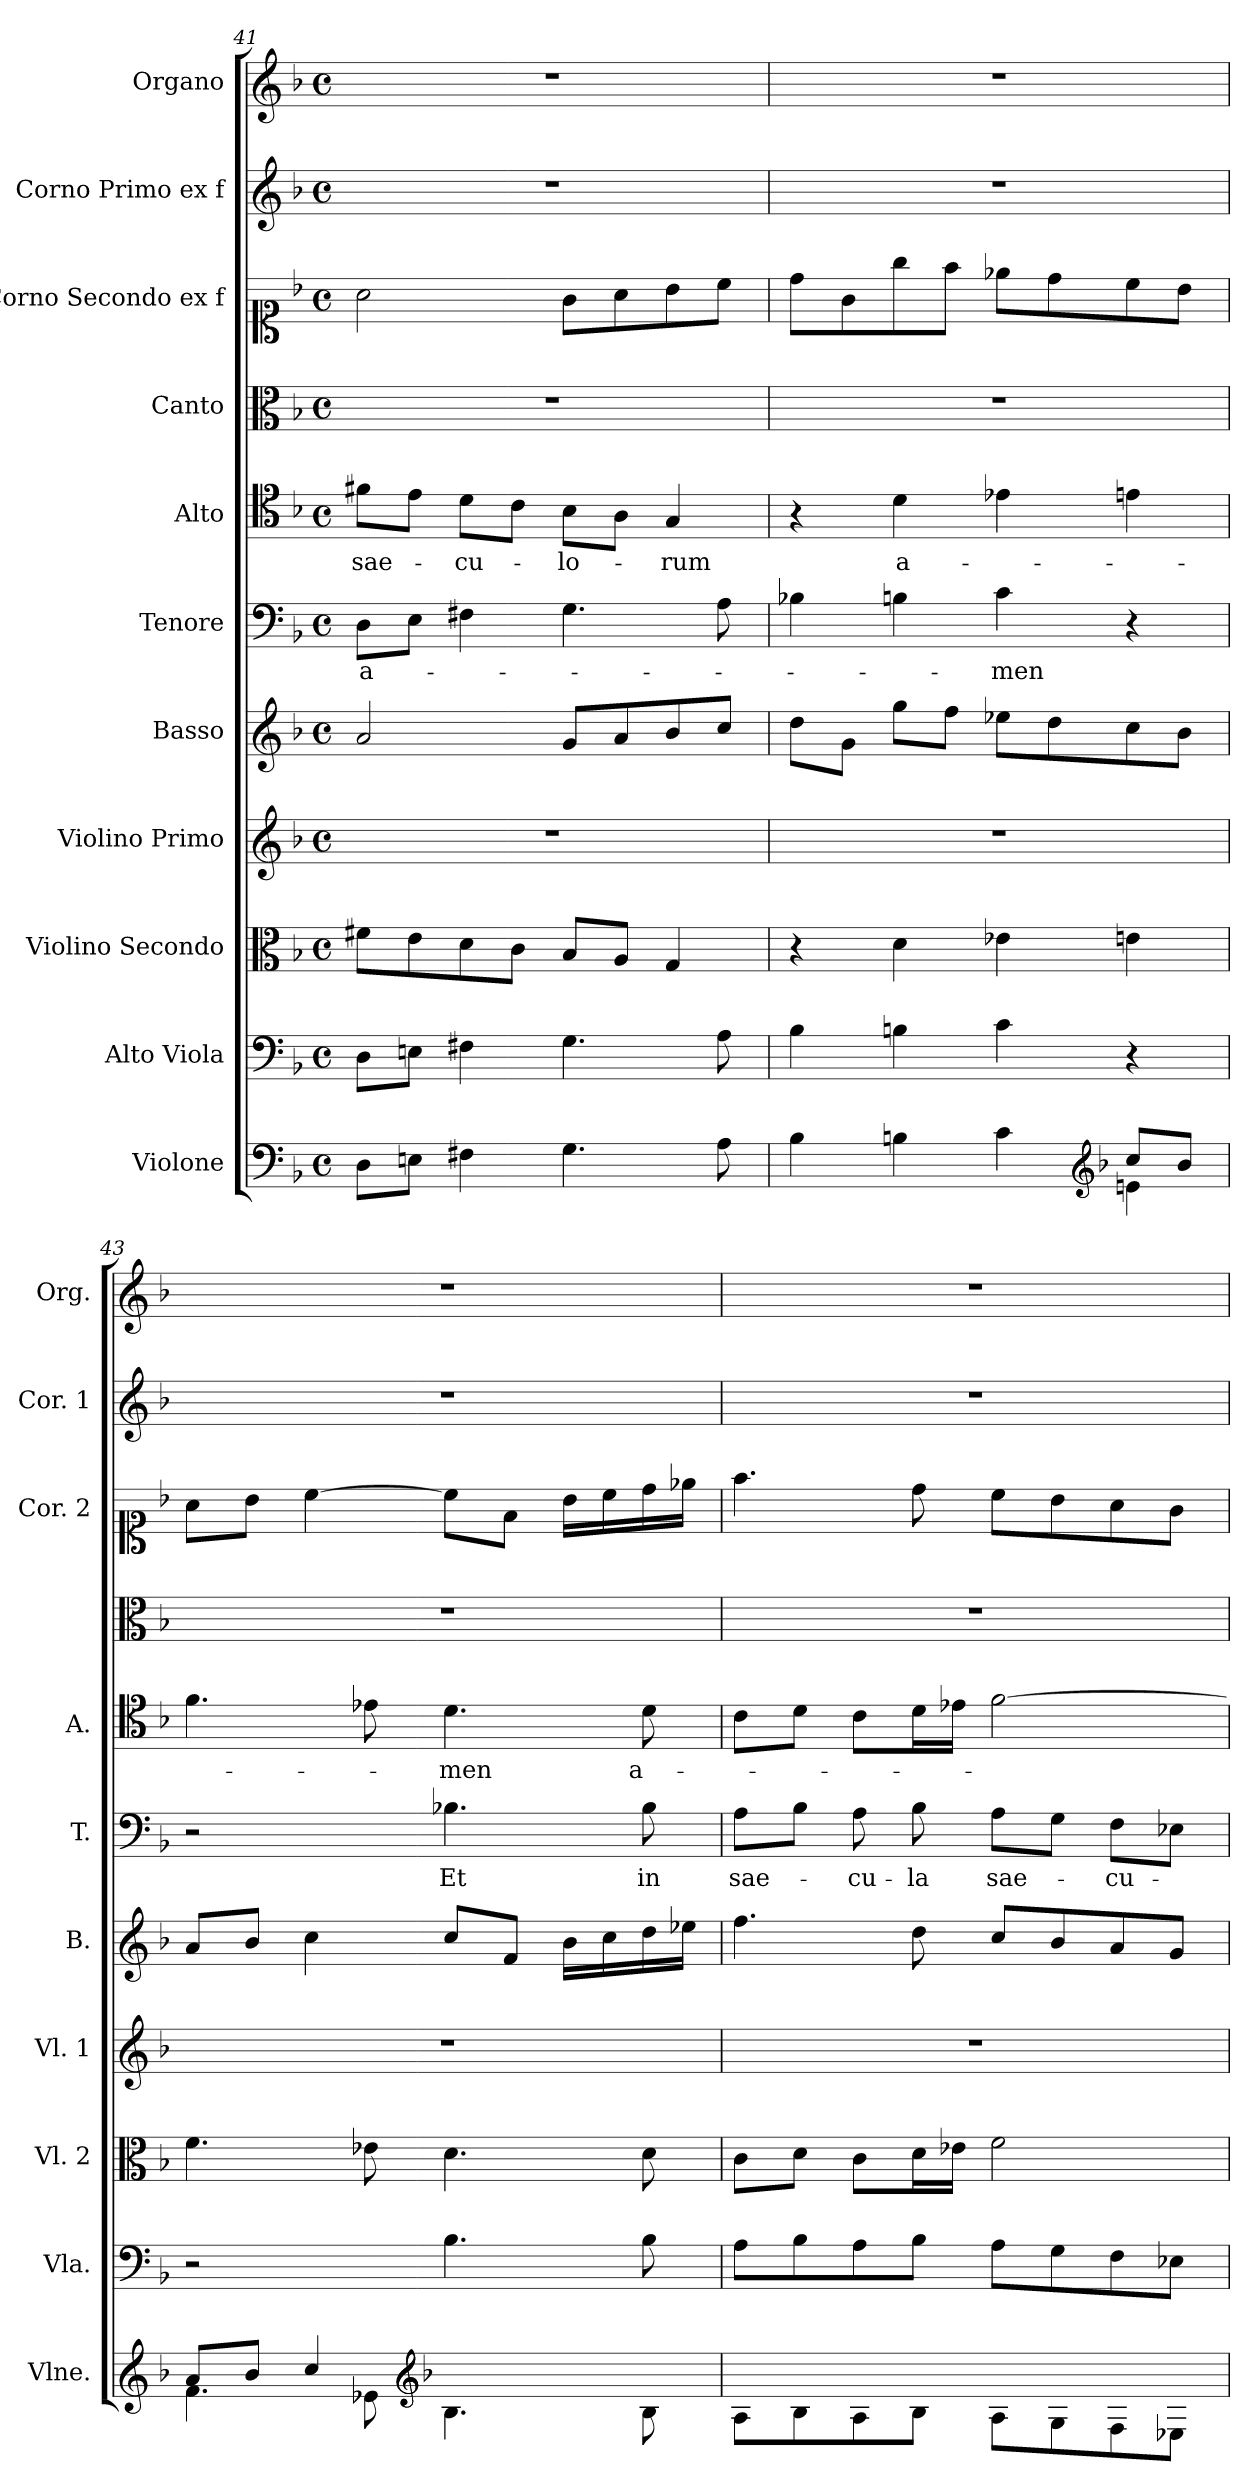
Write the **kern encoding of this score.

**kern	**kern	**kern	**kern	**kern	**kern	**text	**kern	**text	**kern	**kern	**kern	**kern
*part11	*part10	*part9	*part8	*part7	*part6	*part6	*part5	*part5	*part4	*part3	*part2	*part1
*staff11	*staff10	*staff9	*staff8	*staff7	*staff6	*staff6	*staff5	*staff5	*staff4	*staff3	*staff2	*staff1
*I"Violone	*I"Alto Viola	*I"Violino Secondo	*I"Violino Primo	*I"Basso	*I"Tenore	*	*I"Alto	*	*I"Canto	*I"Corno Secondo ex f	*I"Corno Primo ex f	*I"Organo
*I'Vlne.	*I'Vla.	*I'Vl. 2	*I'Vl. 1	*I'B.	*I'T.	*	*I'A.	*	*	*I'Cor. 2	*I'Cor. 1	*I'Org.
!!LO:PB:g=z
*clefF4	*clefF4	*clefC3	*clefG2	*clefG2	*clefF4	*	*clefC4	*	*clefC3	*clefC1	*clefG2	*clefG2
*	*ITrd7c12	*	*	*	*	*	*	*	*	*	*ITrd0c7	*ITrd0c7
*k[b-]	*k[b-]	*k[b-]	*k[b-]	*k[b-]	*k[b-]	*	*k[b-]	*	*k[b-]	*k[b-]	*k[b-]	*k[b-]
*M4/4	*M4/4	*M4/4	*M4/4	*M4/4	*M4/4	*	*M4/4	*	*M4/4	*M4/4	*M4/4	*M4/4
*met(c)	*met(c)	*met(c)	*met(c)	*met(c)	*met(c)	*	*met(c)	*	*met(c)	*met(c)	*met(c)	*met(c)
=41	=41	=41	=41	=41	=41	=41	=41	=41	=41	=41	=41	=41
8D\L	8DD\L	8f#X\L	1r	2a/	8D\L	a-	8f#X\L	sae-	1r	2a\	1r	1r
8En\J	8EEn\J	8e\	.	.	8E\J	.	8e\J	.	.	.	.	.
4F#X\	4FF#X\	8d\	.	.	4F#X\	.	8d\L	-cu-	.	.	.	.
.	.	8c\J	.	.	.	.	8c\J	.	.	.	.	.
4.G\	4.GG\	8B-/L	.	8g/L	4.G\	.	8B-\L	-lo-	.	8g\L	.	.
.	.	8A/J	.	8a/	.	.	8A\J	.	.	8a\	.	.
.	.	4G/	.	8b-/	.	.	4G/	-rum	.	8b-\	.	.
8A\	8AA\	.	.	8cc/J	8A\	.	.	.	.	8cc\J	.	.
=42	=42	=42	=42	=42	=42	=42	=42	=42	=42	=42	=42	=42
*^	*	*	*	*	*	*	*	*	*	*	*	*
4B-\	2ryy	4BB-\	4r	1r	8dd\L	4B-X\	.	4r	.	1r	8dd\L	1r	1r
.	.	.	.	.	8g\J	.	.	.	.	.	8g\	.	.
4Bn\	.	4BBn\	4d\	.	8gg\L	4Bn\	.	4d\	a-	.	8gg\	.	.
.	.	.	.	.	8ff\J	.	.	.	.	.	8ff\J	.	.
4c\	4ryy	4C\	4e-X\	.	8ee-X\L	4c\	-men	4e-X\	.	.	8ee-X\L	.	.
.	.	.	.	.	8dd\	.	.	.	.	.	8dd\	.	.
*clefG2	*	*	*	*	*	*	*	*	*	*	*	*	*
*k[b-]	*	*	*	*	*	*	*	*	*	*	*	*	*
8cc/L	4en\	4r	4en\	.	8cc\	4r	.	4en\	.	.	8cc\	.	.
8b-/J	.	.	.	.	8b-\J	.	.	.	.	.	8b-\J	.	.
=43	=43	=43	=43	=43	=43	=43	=43	=43	=43	=43	=43	=43	=43
8a/L	4.f\	2r	4.f\	1r	8a/L	2r	.	4.f\	.	1r	8a\L	1r	1r
8b-/J	.	.	.	.	8b-/J	.	.	.	.	.	8b-\J	.	.
4cc/	.	.	.	.	4cc\	.	.	.	.	.	[4cc\	.	.
.	8e-X\	.	8e-X\	.	.	.	.	8e-X\	.	.	.	.	.
*clefG2	*	*	*	*	*	*	*	*	*	*	*	*	*
*k[b-]	*	*	*	*	*	*	*	*	*	*	*	*	*
4.B-\	2ryy	4.BB-\	4.d\	.	8cc/L	4.B-X\	Et	4.d\	-men	.	8cc\L]	.	.
.	.	.	.	.	8f/J	.	.	.	.	.	8f\J	.	.
.	.	.	.	.	16b-\LL	.	.	.	.	.	16b-\LL	.	.
.	.	.	.	.	16cc\	.	.	.	.	.	16cc\	.	.
8B-\	.	8BB-\	8d\	.	16dd\	8B-\	in	8d\	a-	.	16dd\	.	.
.	.	.	.	.	16ee-X\JJ	.	.	.	.	.	16ee-X\JJ	.	.
*v	*v	*	*	*	*	*	*	*	*	*	*	*	*
!!LO:PB:g=z
=44	=44	=44	=44	=44	=44	=44	=44	=44	=44	=44	=44	=44
8A\L	8AA\L	8c\L	1r	4.ff\	8A\L	sae-	8c\L	.	1r	4.ff\	1r	1r
8B-\	8BB-\	8d\J	.	.	8B-\J	.	8d\J	.	.	.	.	.
8A\	8AA\	8c\L	.	.	8A\	-cu-	8c\L	.	.	.	.	.
8B-\J	8BB-\J	16d\L	.	8dd\	8B-\	-la	16d\L	.	.	8dd\	.	.
.	.	16e-X\JJ	.	.	.	.	16e-X\JJ	.	.	.	.	.
8A\L	8AA\L	2f\	.	8cc/L	8A\L	sae-	[2f\	.	.	8cc\L	.	.
8G\	8GG\	.	.	8b-/	8G\J	.	.	.	.	8b-\	.	.
8F\	8FF\	.	.	8a/	8F\L	-cu-	.	.	.	8a\	.	.
8E-X\J	8EE-X\J	.	.	8g/J	8E-X\J	.	.	.	.	8g\J	.	.
=	=	=	=	=	=	=	=	=	=	=	=	=
*-	*-	*-	*-	*-	*-	*-	*-	*-	*-	*-	*-	*-
